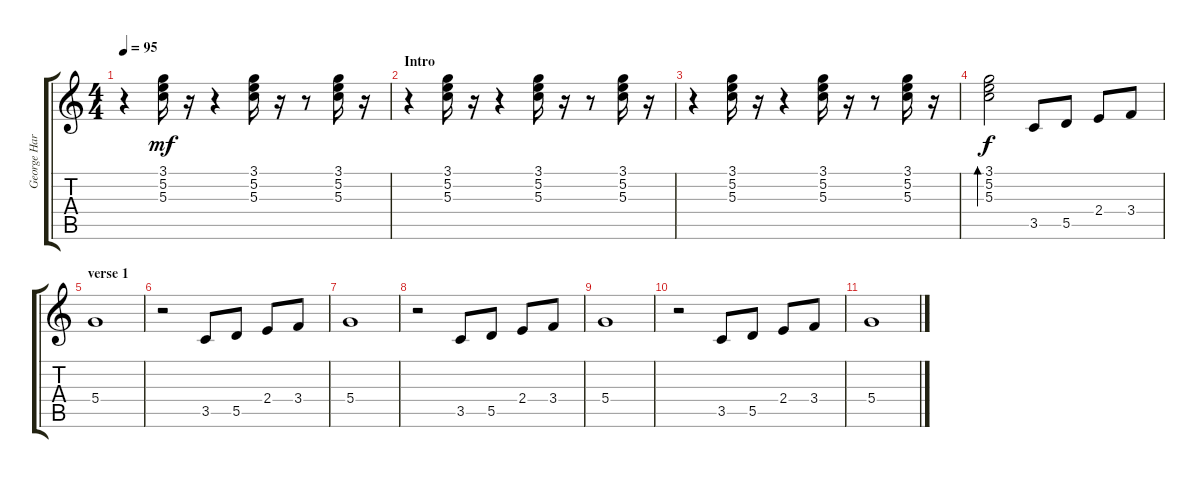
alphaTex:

\track ("George Harrison" "George Har") {instrument electricguitarclean}
\staff {score tabs}
\tuning (E4 B3 G3 D3 A2 E2) {hide}
\ts (4 4)
\tempo 95
\clef g2
\ks c
r.4{dy mf instrument electricguitarclean} (3.1 5.2 5.3).16 r.16 r.4 (3.1 5.2 5.3).16 r.16 r.8 (3.1 5.2 5.3).16 r.16 |
\section ("" "Intro")
r.4 (3.1 5.2 5.3).16 r.16 r.4 (3.1 5.2 5.3).16 r.16 r.8 (3.1 5.2 5.3).16 r.16 |
r.4 (3.1 5.2 5.3).16 r.16 r.4 (3.1 5.2 5.3).16 r.16 r.8 (3.1 5.2 5.3).16 r.16 |
(3.1 5.2 5.3).2{bd 120 dy f} 3.5.8 5.5.8 2.4.8 3.4.8 |
\section ("" "verse 1")
5.4.1 |
r.2 3.5.8 5.5.8 2.4.8 3.4.8 |
5.4.1 |
r.2 3.5.8 5.5.8 2.4.8 3.4.8 |
5.4.1 |
r.2 3.5.8 5.5.8 2.4.8 3.4.8 |
5.4.1
